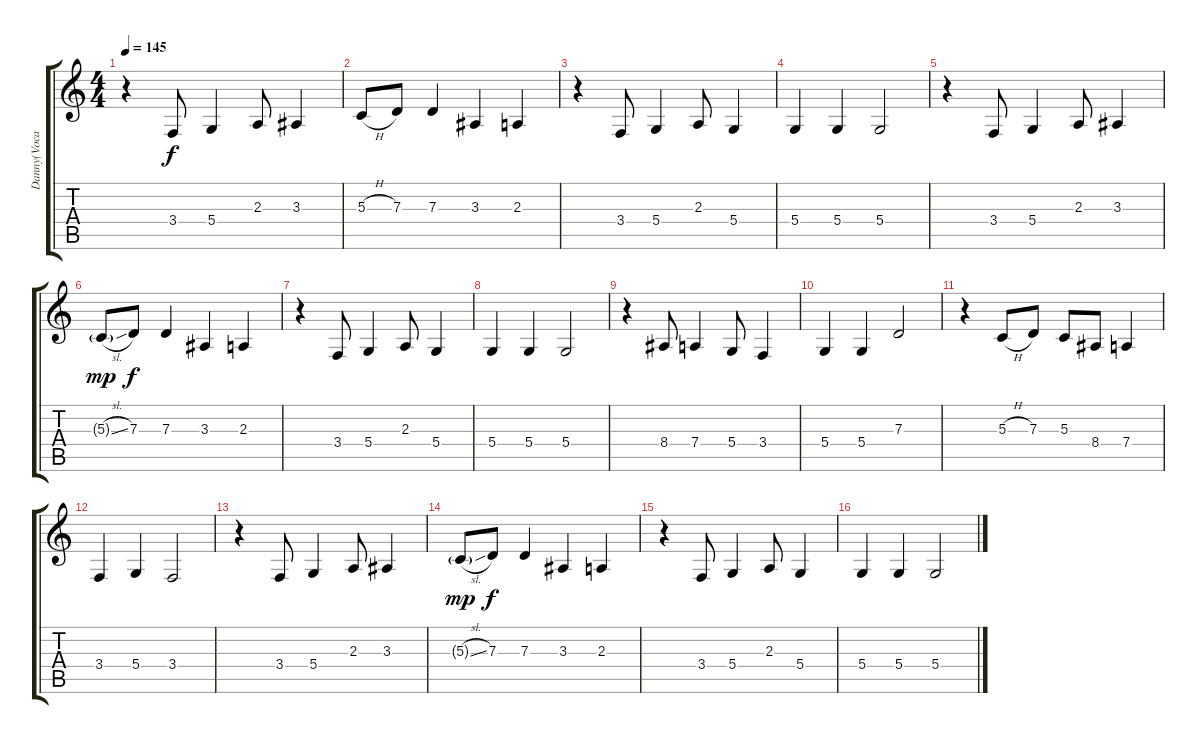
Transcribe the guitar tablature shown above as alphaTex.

\track ("Danny(Vocals)" "Danny(Voca") {instrument oboe}
\staff {score tabs}
\tuning (E4 B3 G3 D3 A2 E2) {hide}
\ts (4 4)
\tempo 145
\clef g2
\ks c
r.4{dy f} 3.4.8 5.4.4 2.3.8 3.3.4 |
5.3{h}.8 7.3.8 7.3.4 3.3.4 2.3.4 |
r.4 3.4.8 5.4.4 2.3.8 5.4.4 |
5.4.4 5.4.4 5.4.2 |
r.4 3.4.8 5.4.4 2.3.8 3.3.4 |
5.3{sl g}.8{dy mp} 7.3.8{dy f} 7.3.4 3.3.4 2.3.4 |
r.4 3.4.8 5.4.4 2.3.8 5.4.4 |
5.4.4 5.4.4 5.4.2 |
r.4 8.4.8 7.4.4 5.4.8 3.4.4 |
5.4.4 5.4.4 7.3.2 |
r.4 5.3{h}.8 7.3.8 5.3.8 8.4.8 7.4.4 |
3.4.4 5.4.4 3.4.2 |
r.4 3.4.8 5.4.4 2.3.8 3.3.4 |
5.3{sl g}.8{dy mp} 7.3.8{dy f} 7.3.4 3.3.4 2.3.4 |
r.4 3.4.8 5.4.4 2.3.8 5.4.4 |
5.4.4 5.4.4 5.4.2
